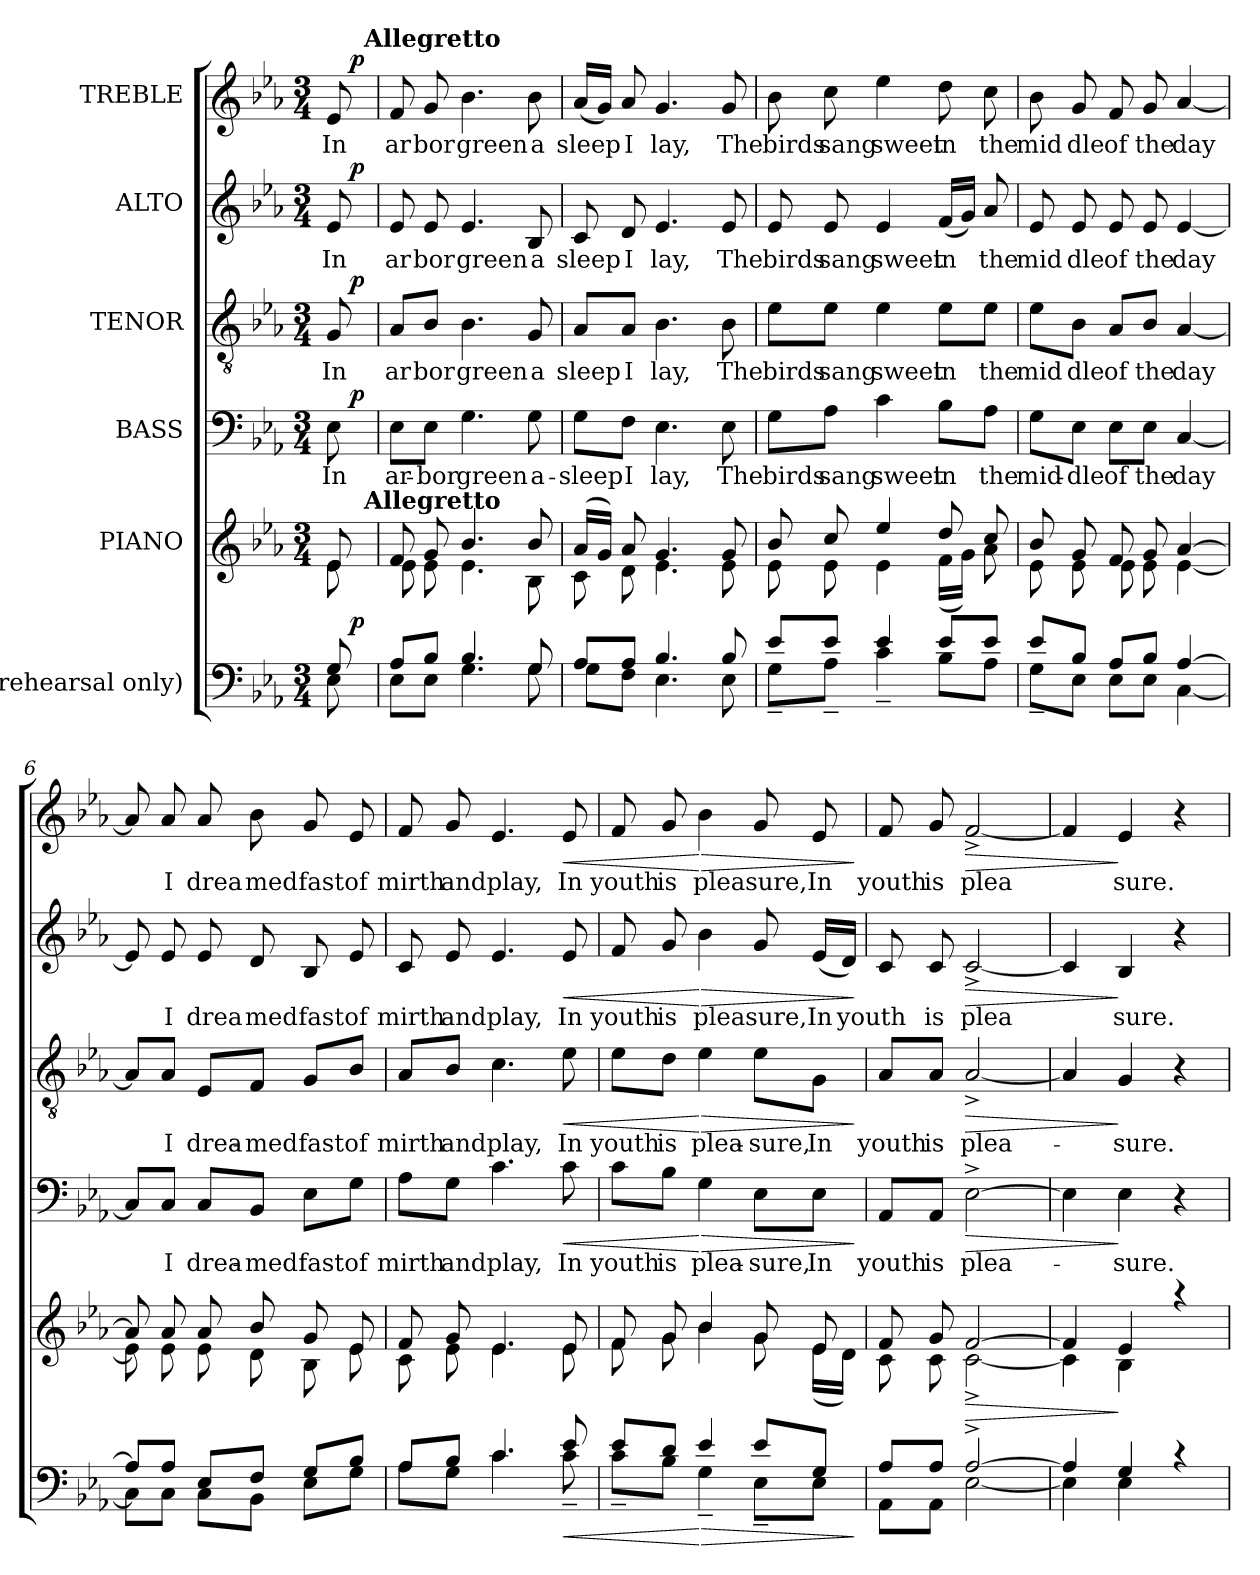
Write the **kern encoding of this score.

**kern	**dynam	**kern	**dynam	**kern	**text	**dynam	**kern	**text	**dynam	**kern	**text	**dynam	**kern	**text	**dynam
*part6	*part6	*part5	*part5	*part4	*part4	*part4	*part3	*part3	*part3	*part2	*part2	*part2	*part1	*part1	*part1
*staff6	*staff6	*staff5	*staff5	*staff4	*staff4	*staff4	*staff3	*staff3	*staff3	*staff2	*staff2	*staff2	*staff1	*staff1	*staff1
*I"(rehearsal only)	*	*I"PIANO	*	*I"BASS	*	*	*I"TENOR	*	*	*I"ALTO	*	*	*I"TREBLE	*	*
*clefF4	*	*clefG2	*	*clefF4	*	*	*clefGv2	*	*	*clefG2	*	*	*clefG2	*	*
*k[b-e-a-]	*	*k[b-e-a-]	*	*k[b-e-a-]	*	*	*k[b-e-a-]	*	*	*k[b-e-a-]	*	*	*k[b-e-a-]	*	*
*E-:	*	*E-:	*	*E-:	*	*	*E-:	*	*	*E-:	*	*	*E-:	*	*
*M3/4	*	*M3/4	*	*M3/4	*	*	*M3/4	*	*	*M3/4	*	*	*M3/4	*	*
=1	=1	=1	=1	=1	=1	=1	=1	=1	=1	=1	=1	=1	=1	=1	=1
*^	*	*^	*	*	*	*	*	*	*	*	*	*	*	*	*
!	!	!	!	!	!	!	!LO:LY:b	!	!	!LO:LY:b	!	!	!LO:LY:b	!	!	!LO:LY:b	!
*	*^	*	*	*^	*	*^	*	*	*^	*	*	*^	*	*	*^	*	*
*	*	*	*	*	*	*	*	*	*	*	*	*	*	*	*	*	*	*	*	*	*^	*	*
8G/	8E-\	16ryy	.	8e-/	8e-\	16.ryy	.	8E-\	16ryy	In	.	8G/	16ryy	In	.	8e-/	16ryy	In	.	8e-/	16ryy	16.ryy	In	.
!	!	!	!LO:DY:a	!	!	!	!	!	!	!	!LO:DY:a	!	!	!	!LO:DY:a	!	!	!	!LO:DY:a	!	!	!	!	!LO:DY:a
.	.	16ryy	p	.	.	.	.	.	16ryy	.	p	.	16ryy	.	p	.	16ryy	.	p	.	16ryy	.	.	p
!	!	!	!	!	!	!	!	!	!	!	!	!	!	!	!	!	!	!	!	!	!	!LO:TX:a:B:t=Allegretto	!	!
!	!	!	!	!	!	!LO:TX:a:B:t=Allegretto	!	!	!	!	!	!	!	!	!	!	!	!	!	!	!	!	!	!
.	.	.	.	.	.	32ryy	.	.	.	.	.	.	.	.	.	.	.	.	.	.	.	32ryy	.	.
=2	=2	=2	=2	=2	=2	=2	=2	=2	=2	=2	=2	=2	=2	=2	=2	=2	=2	=2	=2	=2	=2	=2	=2	=2
!	!	!	!	!	!	!	!	!	!	!LO:LY:b	!	!	!	!LO:LY:b	!	!	!	!LO:LY:b	!	!	!	!	!LO:LY:b	!
*	*v	*v	*	*	*	*	*	*v	*v	*	*	*v	*v	*	*	*v	*v	*	*	*v	*v	*v	*	*
*	*	*	*	*v	*v	*	*	*	*	*	*	*	*	*	*	*	*	*
8A-/L	8E-\L	.	8f/	8e-\	.	8E-\L	ar-	.	8A-/L	ar	.	8e-/	ar	.	8f/	ar	.
!	!	!	!	!	!	!	!LO:LY:b	!	!	!LO:LY:b	!	!	!LO:LY:b	!	!	!LO:LY:b	!
8B-/J	8E-\J	.	8g/	8e-\	.	8E-\J	-bor	.	8B-/J	bor	.	8e-/	bor	.	8g/	bor	.
!	!	!	!	!	!	!	!LO:LY:b	!	!	!LO:LY:b	!	!	!LO:LY:b	!	!	!LO:LY:b	!
4.B-/	4.G\	.	4.b-/	4.e-\	.	4.G\	green	.	4.B-\	green	.	4.e-/	green	.	4.b-\	green	.
!	!	!	!	!	!	!	!LO:LY:b	!	!	!LO:LY:b	!	!	!LO:LY:b	!	!	!LO:LY:b	!
8G/	8G\	.	8b-/	8B-\	.	8G\	a-	.	8G/	a	.	8B-/	a	.	8b-\	a	.
=3	=3	=3	=3	=3	=3	=3	=3	=3	=3	=3	=3	=3	=3	=3	=3	=3	=3
!	!	!	!	!	!	!	!LO:LY:b	!	!	!LO:LY:b	!	!	!LO:LY:b	!	!	!LO:LY:b	!
8A-/L	8G\L	.	(>16a-/LL	8c\	.	8G\L	-sleep	.	8A-/L	sleep	.	8c/	sleep	.	(<16a-/LL	sleep	.
.	.	.	16g/JJ)	.	.	.	.	.	.	.	.	.	.	.	16g/JJ)	.	.
!	!	!	!	!	!	!	!LO:LY:b	!	!	!LO:LY:b	!	!	!LO:LY:b	!	!	!LO:LY:b	!
8A-/J	8F\J	.	8a-/	8d\	.	8F\J	I	.	8A-/J	I	.	8d/	I	.	8a-/	I	.
!	!	!	!	!	!	!	!LO:LY:b	!	!	!LO:LY:b	!	!	!LO:LY:b	!	!	!LO:LY:b	!
4.B-/	4.E-\	.	4.g/	4.e-\	.	4.E-\	lay,	.	4.B-\	lay,	.	4.e-/	lay,	.	4.g/	lay,	.
!	!	!	!	!	!	!	!LO:LY:b	!	!	!LO:LY:b	!	!	!LO:LY:b	!	!	!LO:LY:b	!
8B-/	8E-\	.	8g/	8e-\	.	8E-\	The	.	8B-\	The	.	8e-/	The	.	8g/	The	.
=4	=4	=4	=4	=4	=4	=4	=4	=4	=4	=4	=4	=4	=4	=4	=4	=4	=4
!	!	!	!	!	!	!	!LO:LY:b	!	!	!LO:LY:b	!	!	!LO:LY:b	!	!	!LO:LY:b	!
8e-/L	8G~<\L	.	8b-/	8e-\	.	8G\L	birds	.	8e-\L	birds	.	8e-/	birds	.	8b-\	birds	.
!	!	!	!	!	!	!	!LO:LY:b	!	!	!LO:LY:b	!	!	!LO:LY:b	!	!	!LO:LY:b	!
8e-/J	8A-~<\J	.	8cc/	8e-\	.	8A-\J	sang	.	8e-\J	sang	.	8e-/	sang	.	8cc\	sang	.
!	!	!	!	!	!	!	!LO:LY:b	!	!	!LO:LY:b	!	!	!LO:LY:b	!	!	!LO:LY:b	!
4e-/	4c~<\	.	4ee-/	4e-\	.	4c\	sweet	.	4e-\	sweet	.	4e-/	sweet	.	4ee-\	sweet	.
!	!	!	!	!	!	!	!LO:LY:b	!	!	!LO:LY:b	!	!	!LO:LY:b	!	!	!LO:LY:b	!
8e-/L	8B-\L	.	8dd/	(<16f\LL	.	8B-\L	in	.	8e-\L	in	.	(<16f/LL	in	.	8dd\	in	.
.	.	.	.	16g\JJ)	.	.	.	.	.	.	.	16g/JJ)	.	.	.	.	.
!	!	!	!	!	!	!	!LO:LY:b	!	!	!LO:LY:b	!	!	!LO:LY:b	!	!	!LO:LY:b	!
8e-/J	8A-\J	.	8cc/	8a-\	.	8A-\J	the	.	8e-\J	the	.	8a-/	the	.	8cc\	the	.
=5	=5	=5	=5	=5	=5	=5	=5	=5	=5	=5	=5	=5	=5	=5	=5	=5	=5
!	!	!	!	!	!	!	!LO:LY:b	!	!	!LO:LY:b	!	!	!LO:LY:b	!	!	!LO:LY:b	!
8e-/L	8G~<\L	.	8b-/	8e-\	.	8G\L	mid-	.	8e-\L	mid	.	8e-/	mid	.	8b-\	mid	.
!	!	!	!	!	!	!	!LO:LY:b	!	!	!LO:LY:b	!	!	!LO:LY:b	!	!	!LO:LY:b	!
8B-/J	8E-\J	.	8g/	8e-\	.	8E-\J	-dle	.	8B-\J	dle	.	8e-/	dle	.	8g/	dle	.
!	!	!	!	!	!	!	!LO:LY:b	!	!	!LO:LY:b	!	!	!LO:LY:b	!	!	!LO:LY:b	!
8A-/L	8E-\L	.	8f/	8e-\	.	8E-\L	of	.	8A-/L	of	.	8e-/	of	.	8f/	of	.
!	!	!	!	!	!	!	!LO:LY:b	!	!	!LO:LY:b	!	!	!LO:LY:b	!	!	!LO:LY:b	!
8B-/J	8E-\J	.	8g/	8e-\	.	8E-\J	the	.	8B-/J	the	.	8e-/	the	.	8g/	the	.
!	!	!	!	!	!	!	!LO:LY:b	!	!	!LO:LY:b	!	!	!LO:LY:b	!	!	!LO:LY:b	!
[<4A-/	[<4C\	.	[<4a-/	[<4e-\	.	[<4C/	day	.	[<4A-/	day	.	[<4e-/	day	.	[<4a-/	day	.
!!LO:LB:g=z
=6	=6	=6	=6	=6	=6	=6	=6	=6	=6	=6	=6	=6	=6	=6	=6	=6	=6
8A-/L]	8C\L]	.	8a-/]	8e-\]	.	8C/L]	.	.	8A-/L]	.	.	8e-/]	.	.	8a-/]	.	.
!	!	!	!	!	!	!	!LO:LY:b	!	!	!LO:LY:b	!	!	!LO:LY:b	!	!	!LO:LY:b	!
8A-/J	8C\J	.	8a-/	8e-\	.	8C/J	I	.	8A-/J	I	.	8e-/	I	.	8a-/	I	.
!	!	!	!	!	!	!	!LO:LY:b	!	!	!LO:LY:b	!	!	!LO:LY:b	!	!	!LO:LY:b	!
8E-/L	8C\L	.	8a-/	8e-\	.	8C/L	drea-	.	8E-/L	drea-	.	8e-/	drea	.	8a-/	drea	.
!	!	!	!	!	!	!	!LO:LY:b	!	!	!LO:LY:b	!	!	!LO:LY:b	!	!	!LO:LY:b	!
8F/J	8BB-\J	.	8b-/	8d\	.	8BB-/J	-med	.	8F/J	-med	.	8d/	med	.	8b-\	med	.
!	!	!	!	!	!	!	!LO:LY:b	!	!	!LO:LY:b	!	!	!LO:LY:b	!	!	!LO:LY:b	!
8G/L	8E-\L	.	8g/	8B-\	.	8E-\L	fast	.	8G/L	fast	.	8B-/	fast	.	8g/	fast	.
!	!	!	!	!	!	!	!LO:LY:b	!	!	!LO:LY:b	!	!	!LO:LY:b	!	!	!LO:LY:b	!
8B-/J	8G\J	.	8e-/	8e-\	.	8G\J	of	.	8B-/J	of	.	8e-/	of	.	8e-/	of	.
=7	=7	=7	=7	=7	=7	=7	=7	=7	=7	=7	=7	=7	=7	=7	=7	=7	=7
!	!	!	!	!	!	!	!LO:LY:b	!	!	!LO:LY:b	!	!	!LO:LY:b	!	!	!LO:LY:b	!
8A-/L	8A-\L	.	8f/	8c\	.	8A-\L	mirth	.	8A-/L	mirth	.	8c/	mirth	.	8f/	mirth	.
!	!	!	!	!	!	!	!LO:LY:b	!	!	!LO:LY:b	!	!	!LO:LY:b	!	!	!LO:LY:b	!
8B-/J	8G\J	.	8g/	8e-\	.	8G\J	and	.	8B-/J	and	.	8e-/	and	.	8g/	and	.
!	!	!	!	!	!	!	!LO:LY:b	!	!	!LO:LY:b	!	!	!LO:LY:b	!	!	!LO:LY:b	!
4.c/	4.c\	.	4.e-/	4.e-\	.	4.c\	play,	.	4.c\	play,	.	4.e-/	play,	.	4.e-/	play,	.
!	!	!LO:HP:b	!	!	!	!	!LO:LY:b	!LO:HP:b	!	!LO:LY:b	!LO:HP:b	!	!LO:LY:b	!LO:HP:b	!	!LO:LY:b	!LO:HP:b
8e-/	8c~<\	<	8e-/	8e-\	.	8c\	In	<	8e-\	In	<	8e-/	In	<	8e-/	In	<
=8	=8	=8	=8	=8	=8	=8	=8	=8	=8	=8	=8	=8	=8	=8	=8	=8	=8
!	!	!	!	!	!	!	!LO:LY:b	!	!	!LO:LY:b	!	!	!LO:LY:b	!	!	!LO:LY:b	!
8e-/L	8c~<\L	.	8f/	8f\	.	8c\L	youth	.	8e-\L	youth	.	8f/	youth	.	8f/	youth	.
!	!	!	!	!	!	!	!LO:LY:b	!	!	!LO:LY:b	!	!	!LO:LY:b	!	!	!LO:LY:b	!
8d/J	8B-\J	.	8g/	8g\	.	8B-\J	is	.	8d\J	is	.	8g/	is	.	8g/	is	.
!	!	!LO:HP:n=1:b	!	!	!	!	!LO:LY:b	!LO:HP:n=1:b	!	!LO:LY:b	!LO:HP:n=1:b	!	!LO:LY:b	!LO:HP:n=1:b	!	!LO:LY:b	!LO:HP:n=1:b
4e-/	4G~<\	[ >	4b-/	4b-\	.	4G\	plea-	[ >	4e-\	plea-	[ >	4b-\	plea	[ >	4b-\	plea	[ >
!	!	!	!	!	!	!	!LO:LY:b	!	!	!LO:LY:b	!	!	!LO:LY:b	!	!	!LO:LY:b	!
8e-/L	8E-~<\L	.	8g/	8g\	.	8E-\L	-sure,	.	8e-\L	-sure,	.	8g/	sure,	.	8g/	sure,	.
!	!	!	!	!	!	!	!LO:LY:b	!	!	!LO:LY:b	!	!	!LO:LY:b	!	!	!LO:LY:b	!
8G/J	8E-\J	.	8e-/	(<16e-\LL	.	8E-\J	In	.	8G\J	In	.	(<16e-/LL	In	.	8e-/	In	.
!	!	!	!	!	!	!	!	!	!	!	!	!	!LO:LY:b	!	!	!	!
.	.	.	.	16d\JJ)	.	.	.	.	.	.	.	16d/JJ)	youth	.	.	.	.
*v	*v	*	*	*	*	*	*	*	*	*	*	*	*	*	*	*	*
*	*	*v	*v	*	*	*	*	*	*	*	*	*	*	*	*	*
.	]	.	.	.	.	]	.	.	]	.	.	]	.	.	]
=9	=9	=9	=9	=9	=9	=9	=9	=9	=9	=9	=9	=9	=9	=9	=9
*^	*	*^	*	*	*	*	*	*	*	*	*	*	*	*	*
!	!	!	!	!	!	!	!LO:LY:b	!	!	!LO:LY:b	!	!	!	!	!	!LO:LY:b	!
8A-/L	8AA-\L	.	8f/	8c\	.	8AA-/L	youth	.	8A-/L	youth	.	8c/	.	.	8f/	youth	.
!	!	!	!	!	!	!	!LO:LY:b	!	!	!LO:LY:b	!	!	!LO:LY:b	!	!	!LO:LY:b	!
8A-/J	8AA-\J	.	8g/	8c\	.	8AA-/J	is	.	8A-/J	is	.	8c/	is	.	8g/	is	.
!	!	!	!	!	!LO:HP:b	!	!LO:LY:b	!LO:HP:b	!	!LO:LY:b	!LO:HP:b	!	!LO:LY:b	!LO:HP:b	!	!LO:LY:b	!LO:HP:b
[>2A-^>/	[<2E-\	.	[>2f/	[<2c^<\	>	[>2E-^>\	plea-	>	[<2A-^</	plea-	>	[<2c^</	plea	>	[<2f^</	plea	>
=10	=10	=10	=10	=10	=10	=10	=10	=10	=10	=10	=10	=10	=10	=10	=10	=10	=10
4A-/]	4E-\]	.	4f/]	4c\]	.	4E-\]	.	.	4A-/]	.	.	4c/]	.	.	4f/]	.	.
!	!	!	!	!	!	!	!LO:LY:b	!	!	!LO:LY:b	!	!	!LO:LY:b	!	!	!LO:LY:b	!
4G/	4E-\	.	4e-/	4B-\	]	4E-\	-sure.	]	4G/	-sure.	]	4B-/	sure.	]	4e-/	sure.	]
4rc	4ryy	.	4raa	4ryy	.	4r	.	.	4r	.	.	4r	.	.	4r	.	.
*v	*v	*	*	*	*	*	*	*	*	*	*	*	*	*	*	*	*
*	*	*v	*v	*	*	*	*	*	*	*	*	*	*	*	*	*
=	=	=	=	=	=	=	=	=	=	=	=	=	=	=	=
*-	*-	*-	*-	*-	*-	*-	*-	*-	*-	*-	*-	*-	*-	*-	*-
